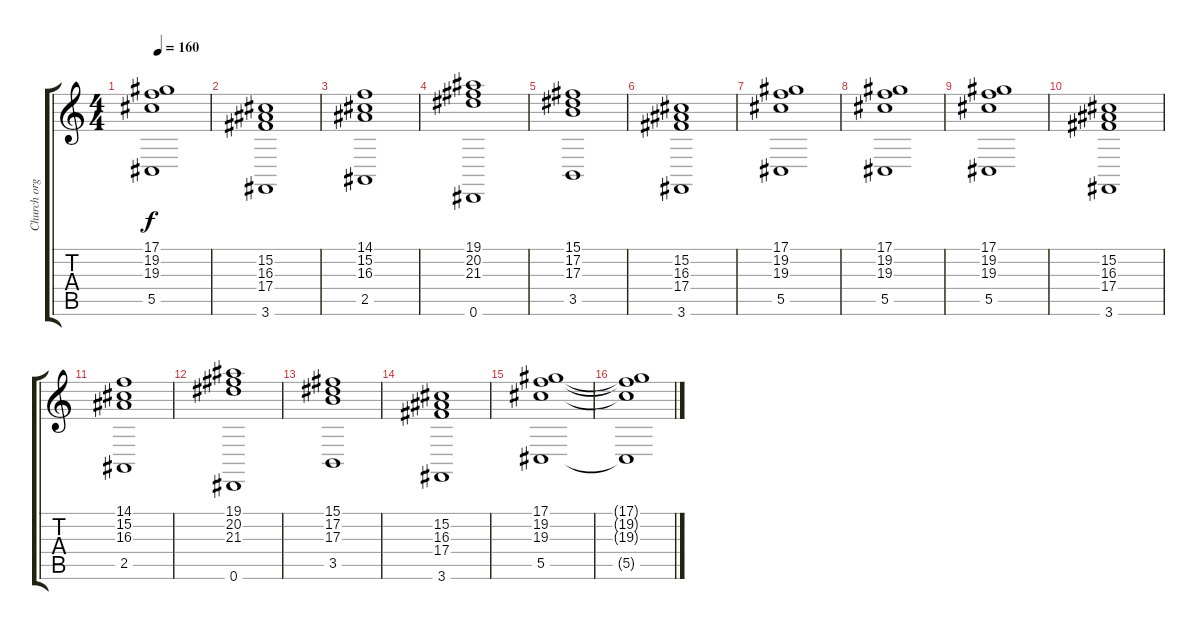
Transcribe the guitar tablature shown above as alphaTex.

\track ("Church organ" "Church org") {instrument churchorgan}
\staff {score tabs}
\tuning (Eb4 Bb3 Gb3 Db3 Ab2 Eb2) {hide}
\ts (4 4)
\tempo 160
\clef g2
\ks c
(17.1 19.2 19.3 5.5).1{dy f} |
(15.2 16.3 17.4 3.6).1 |
(14.1 15.2 16.3 2.5).1 |
(19.1 20.2 21.3 0.6).1 |
(15.1 17.2 17.3 3.5).1 |
(15.2 16.3 17.4 3.6).1 |
(17.1 19.2 19.3 5.5).1 |
(17.1 19.2 19.3 5.5).1 |
(17.1 19.2 19.3 5.5).1 |
(15.2 16.3 17.4 3.6).1 |
(14.1 15.2 16.3 2.5).1 |
(19.1 20.2 21.3 0.6).1 |
(15.1 17.2 17.3 3.5).1 |
(15.2 16.3 17.4 3.6).1 |
(17.1 19.2 19.3 5.5).1 |
(17.1{t} 19.2{t} 19.3{t} 5.5{t}).1
